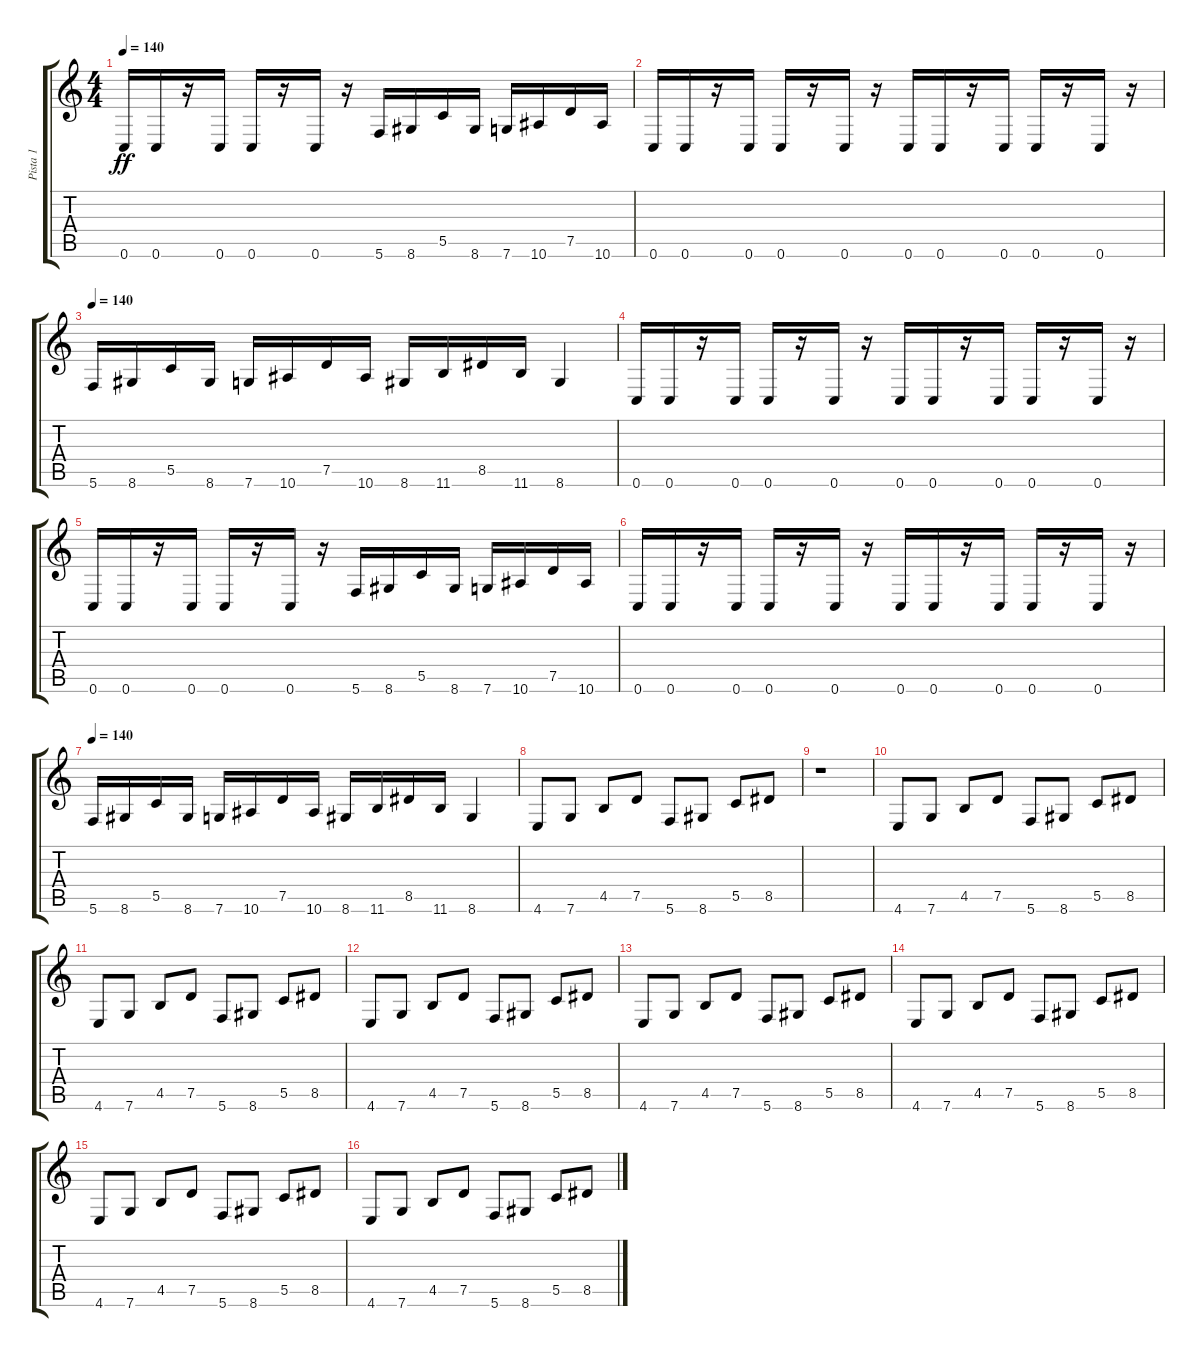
\track ("Pista 1" "Pista 1") {instrument distortionguitar}
\staff {score tabs}
\tuning (D4 A3 F3 C3 G2 C2) {hide}
\ts (4 4)
\tempo 140
\clef g2
\ks c
0.6.16{dy ff} 0.6.16 r.16 0.6.16 0.6.16 r.16 0.6.16 r.16 5.6.16 8.6.16 5.5.16 8.6.16 7.6.16 10.6.16 7.5.16 10.6.16 |
0.6.16 0.6.16 r.16 0.6.16 0.6.16 r.16 0.6.16 r.16 0.6.16 0.6.16 r.16 0.6.16 0.6.16 r.16 0.6.16 r.16 |
\tempo 140
5.6.16 8.6.16 5.5.16 8.6.16 7.6.16 10.6.16 7.5.16 10.6.16 8.6.16 11.6.16 8.5.16 11.6.16 8.6.4 |
0.6.16 0.6.16 r.16 0.6.16 0.6.16 r.16 0.6.16 r.16 0.6.16 0.6.16 r.16 0.6.16 0.6.16 r.16 0.6.16 r.16 |
0.6.16 0.6.16 r.16 0.6.16 0.6.16 r.16 0.6.16 r.16 5.6.16 8.6.16 5.5.16 8.6.16 7.6.16 10.6.16 7.5.16 10.6.16 |
0.6.16 0.6.16 r.16 0.6.16 0.6.16 r.16 0.6.16 r.16 0.6.16 0.6.16 r.16 0.6.16 0.6.16 r.16 0.6.16 r.16 |
\tempo 140
5.6.16 8.6.16 5.5.16 8.6.16 7.6.16 10.6.16 7.5.16 10.6.16 8.6.16 11.6.16 8.5.16 11.6.16 8.6.4 |
4.6.8 7.6.8 4.5.8 7.5.8 5.6.8 8.6.8 5.5.8 8.5.8 |
r.1 |
4.6.8 7.6.8 4.5.8 7.5.8 5.6.8 8.6.8 5.5.8 8.5.8 |
4.6.8 7.6.8 4.5.8 7.5.8 5.6.8 8.6.8 5.5.8 8.5.8 |
4.6.8 7.6.8 4.5.8 7.5.8 5.6.8 8.6.8 5.5.8 8.5.8 |
4.6.8 7.6.8 4.5.8 7.5.8 5.6.8 8.6.8 5.5.8 8.5.8 |
4.6.8 7.6.8 4.5.8 7.5.8 5.6.8 8.6.8 5.5.8 8.5.8 |
4.6.8 7.6.8 4.5.8 7.5.8 5.6.8 8.6.8 5.5.8 8.5.8 |
4.6.8 7.6.8 4.5.8 7.5.8 5.6.8 8.6.8 5.5.8 8.5.8
